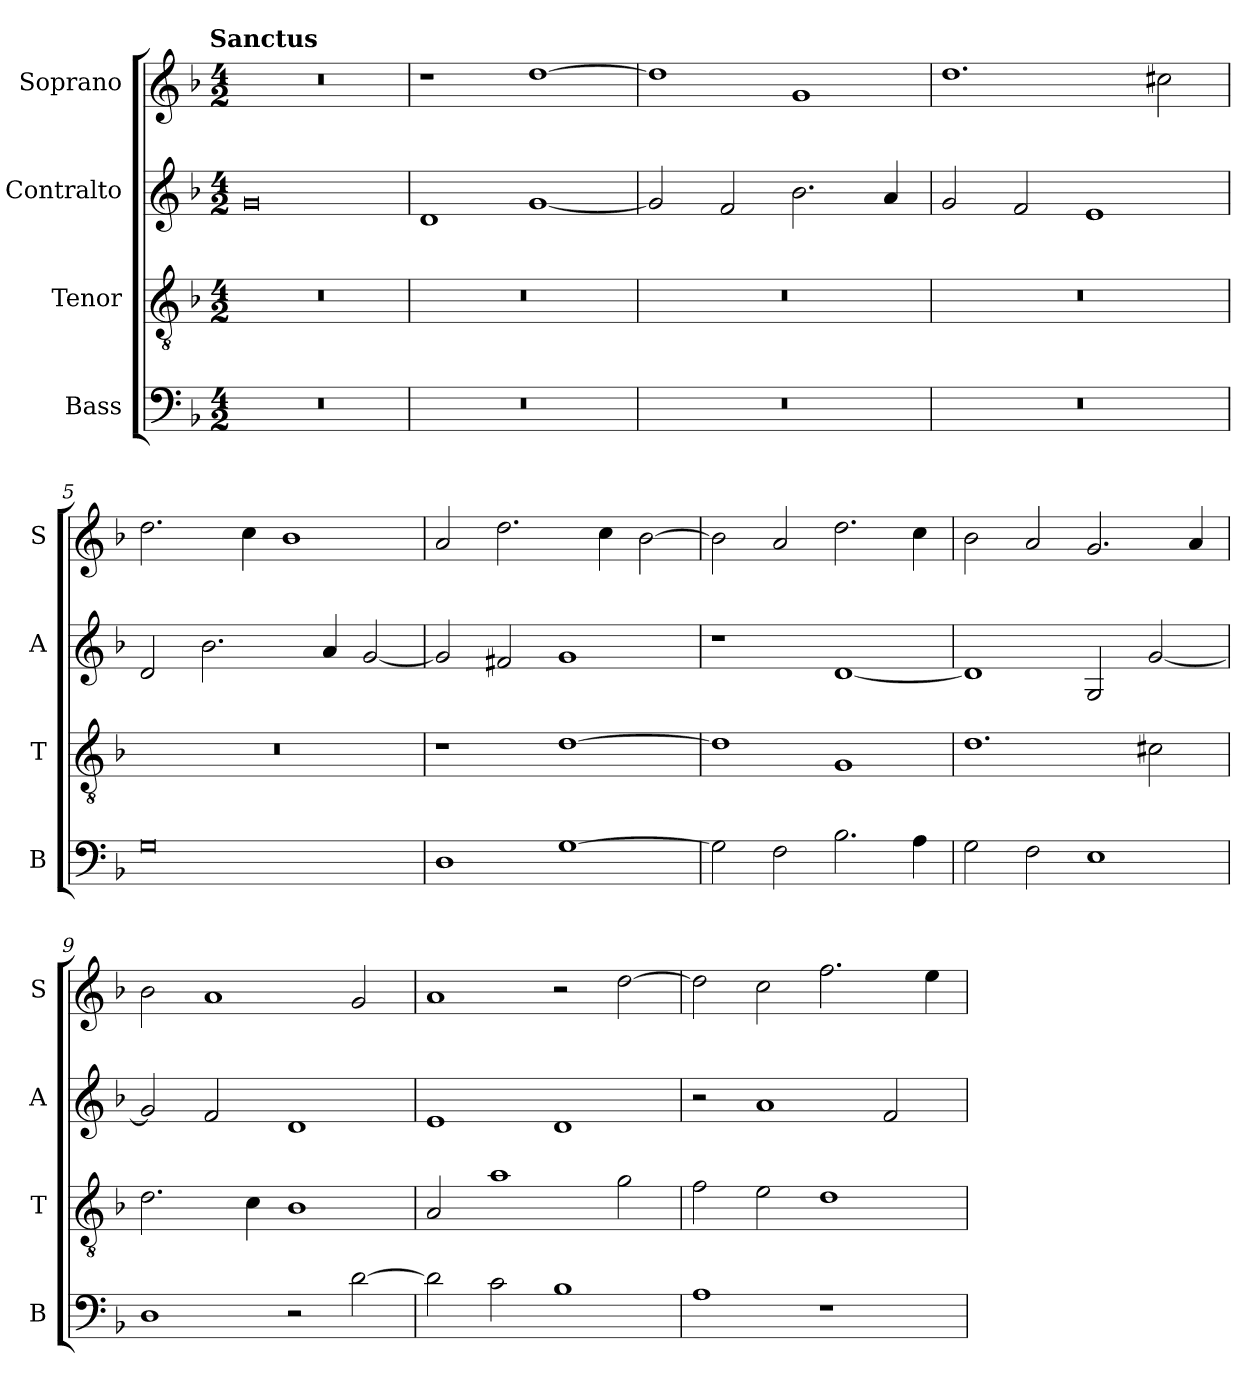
**kern	**kern	**kern	**kern
*part4	*part3	*part2	*part1
*staff4	*staff3	*staff2	*staff1
*I"Bass	*I"Tenor	*I"Contralto	*I"Soprano
*I'B	*I'T	*I'A	*I'S
*clefF4	*clefGv2	*clefG2	*clefG2
*k[b-]	*k[b-]	*k[b-]	*k[b-]
*D:aeo	*D:aeo	*D:aeo	*D:aeo
!!LO:TX:omd:t=Sanctus
*M4/2	*M4/2	*M4/2	*M4/2
=1	=1	=1	=1
0r	0r	0g	0r
=2	=2	=2	=2
0r	0r	1d	1r
.	.	[1g	[1dd
=3	=3	=3	=3
0r	0r	2g]	1dd]
.	.	2f	.
.	.	2.b-	1g
.	.	4a	.
=4	=4	=4	=4
0r	0r	2g	1.dd
.	.	2f	.
.	.	1e	.
.	.	.	2cc#X
=5	=5	=5	=5
0G	0r	2d	2.dd
.	.	2.b-	.
.	.	.	4cc
.	.	.	1b-
.	.	4a	.
.	.	[2g	.
=6	=6	=6	=6
1D	1r	2g]	2a
.	.	2f#X	2.dd
[1G	[1d	1g	.
.	.	.	4cc
.	.	.	[2b-
=7	=7	=7	=7
2G]	1d]	1r	2b-]
2F	.	.	2a
2.B-	1G	[1d	2.dd
4A	.	.	4cc
=8	=8	=8	=8
2G	1.d	1d]	2b-
2F	.	.	2a
1E	.	2G	2.g
.	2c#X	[2g	.
.	.	.	4a
=9	=9	=9	=9
1D	2.d	2g]	2b-
.	.	2f	1a
.	4c	.	.
2r	1B-	1d	.
[2d	.	.	2g
=10	=10	=10	=10
2d]	2A	1e	1a
2c	1a	.	.
1B-	.	1d	2r
.	2g	.	[2dd
=11	=11	=11	=11
1A	2f	2r	2dd]
.	2e	1a	2cc
1r	1d	.	2.ff
.	.	2f	.
.	.	.	4ee
=	=	=	=
*-	*-	*-	*-
